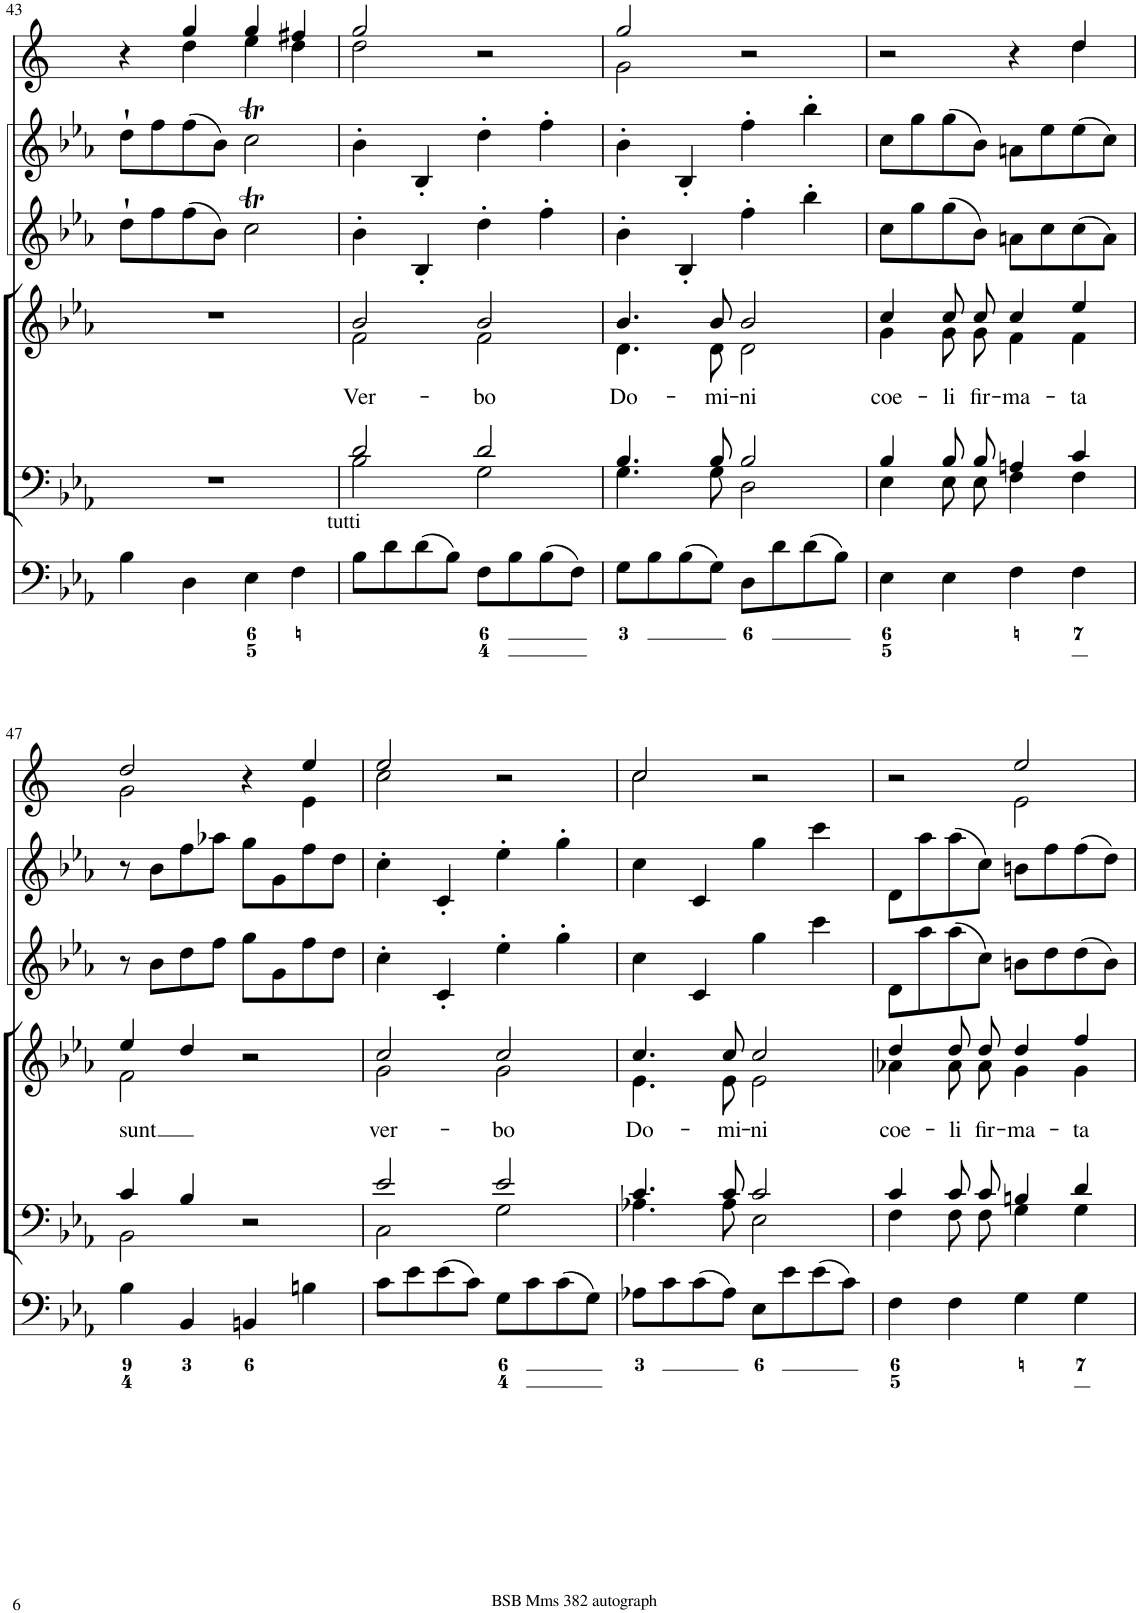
**kern	**kern	**kern	**text	**kern	**kern	**kern
*part6	*part5	*part4	*part4	*part3	*part2	*part1
*staff6	*staff5	*staff4	*staff4	*staff3	*staff2	*staff1
*I"Organ	*I"Voice	*I"Voice	*	*I"Violin	*I"Violini	*I"Corni in Eb
*	*	*	*	*I'Vln	*I'Vln	*
!!LO:PB:g=z
*clefF4	*clefF4	*clefG2	*	*clefG2	*clefG2	*clefG2
*	*	*	*	*	*	*Trd5c9
*k[b-e-a-]	*k[b-e-a-]	*k[b-e-a-]	*	*k[b-e-a-]	*k[b-e-a-]	*k[]
*M2/2	*M2/2	*M2/2	*	*M2/2	*M2/2	*M2/2
*met(c|)	*met(c|)	*met(c|)	*	*met(c|)	*met(c|)	*met(c|)
=43	=43	=43	=43	=43	=43	=43
*	*	*	*	*	*	*^
4B-\	1r	1r	.	8dd`\L	8dd`\L	4r	4ryy
.	.	.	.	8ff\	8ff\	.	.
4D\	.	.	.	(8ff\	(8ff\	4gg/	4dd\
.	.	.	.	8b-\J)	8b-\J)	.	.
4E-\	.	.	.	2ccT\	2ccT\	4gg/	4ee\
4F\	.	.	.	.	.	4ff#X/	4dd\
=44	=44	=44	=44	=44	=44	=44	=44
*	*^	*	*	*	*	*	*
!LO:TX:a:t=tutti	!	!	!	!	!	!	!	!
!	!	!	!	!LO:LY:b	!	!	!	!
*	*	*	*^	*	*	*	*	*
8B-\L	2d/	2B-\	2b-/	2f\	Ver-	4b-'\	4b-'\	2gg/	2dd\
8d\	.	.	.	.	.	.	.	.	.
(8d\	.	.	.	.	.	4B-'/	4B-'/	.	.
8B-\J)	.	.	.	.	.	.	.	.	.
!	!	!	!	!	!LO:LY:b	!	!	!	!
8F\L	2d/	2G\	2b-/	2f\	-bo	4dd'\	4dd'\	2r	2ryy
8B-\	.	.	.	.	.	.	.	.	.
(8B-\	.	.	.	.	.	4ff'\	4ff'\	.	.
8F\J)	.	.	.	.	.	.	.	.	.
=45	=45	=45	=45	=45	=45	=45	=45	=45	=45
!	!	!	!	!	!LO:LY:b	!	!	!	!
8G\L	4.B-/	4.G\	4.b-/	4.d\	Do-	4b-'\	4b-'\	2gg/	2g\
8B-\	.	.	.	.	.	.	.	.	.
(8B-\	.	.	.	.	.	4B-'/	4B-'/	.	.
!	!	!	!	!	!LO:LY:b	!	!	!	!
8G\J)	8B-/	8G\	8b-/	8d\	-mi-	.	.	.	.
!	!	!	!	!	!LO:LY:b	!	!	!	!
8D\L	2B-/	2D\	2b-/	2d\	-ni	4ff'\	4ff'\	2r	2ryy
8d\	.	.	.	.	.	.	.	.	.
(8d\	.	.	.	.	.	4bb-'\	4bb-'\	.	.
8B-\J)	.	.	.	.	.	.	.	.	.
=46	=46	=46	=46	=46	=46	=46	=46	=46	=46
!	!	!	!	!	!LO:LY:b	!	!	!	!
4E-\	4B-/	4E-\	4cc/	4g\	coe-	8cc\L	8cc\L	2r	2.ryy
.	.	.	.	.	.	8gg\	8gg\	.	.
!	!	!	!	!	!LO:LY:b	!	!	!	!
4E-\	8B-/L	8E-\L	8cc/L	8g\L	-li	(8gg\	(8gg\	.	.
!	!	!	!	!	!LO:LY:b	!	!	!	!
.	8B-/J	8E-\J	8cc/J	8g\J	fir-	8b-\J)	8b-\J)	.	.
!	!	!	!	!	!LO:LY:b	!	!	!	!
4F\	4An/	4F\	4cc/	4f\	-ma-	8an\L	8an\L	4r	.
.	.	.	.	.	.	8cc\	8ee-\	.	.
!	!	!	!	!	!LO:LY:b	!	!	!	!
4F\	4c/	4F\	4ee-/	4f\	-ta	(8cc\	(8ee-\	4dd/	4dd\
.	.	.	.	.	.	8a\J)	8cc\J)	.	.
!!LO:LB:g=z	!!
=47	=47	=47	=47	=47	=47	=47	=47	=47	=47
!	!	!	!	!	!LO:LY:b	!	!	!	!
4B-\	4c/	2BB-\	4ee-/	2f\	sunt	8r	8r	2dd/	2g\
.	.	.	.	.	.	8b-\L	8b-\L	.	.
4BB-/	4B-/	.	4dd/	.	.	8dd\	8ff\	.	.
.	.	.	.	.	.	8ff\J	8aa-X\J	.	.
4BBn/	2r	2ryy	2r	2ryy	.	8gg\L	8gg\L	4r	4ryy
.	.	.	.	.	.	8g\	8g\	.	.
4Bn\	.	.	.	.	.	8ff\	8ff\	4ee/	4e\
.	.	.	.	.	.	8dd\J	8dd\J	.	.
=48	=48	=48	=48	=48	=48	=48	=48	=48	=48
!	!	!	!	!	!LO:LY:b	!	!	!	!
8c\L	2e-/	2C\	2cc/	2g\	ver-	4cc'\	4cc'\	2ee/	2cc\
8e-\	.	.	.	.	.	.	.	.	.
(8e-\	.	.	.	.	.	4c'/	4c'/	.	.
8c\J)	.	.	.	.	.	.	.	.	.
!	!	!	!	!	!LO:LY:b	!	!	!	!
8G\L	2e-/	2G\	2cc/	2g\	-bo	4ee-'\	4ee-'\	2r	2ryy
8c\	.	.	.	.	.	.	.	.	.
(8c\	.	.	.	.	.	4gg'\	4gg'\	.	.
8G\J)	.	.	.	.	.	.	.	.	.
=49	=49	=49	=49	=49	=49	=49	=49	=49	=49
!	!	!	!	!	!LO:LY:b	!	!	!	!
8A-X\L	4.c/	4.A-X\	4.cc/	4.e-\	Do-	4cc\	4cc\	2cc/	2cc\
8c\	.	.	.	.	.	.	.	.	.
(8c\	.	.	.	.	.	4c/	4c/	.	.
!	!	!	!	!	!LO:LY:b	!	!	!	!
8A-\J)	8c/	8A-\	8cc/	8e-\	-mi-	.	.	.	.
!	!	!	!	!	!LO:LY:b	!	!	!	!
8E-\L	2c/	2E-\	2cc/	2e-\	-ni	4gg\	4gg\	2r	2ryy
8e-\	.	.	.	.	.	.	.	.	.
(8e-\	.	.	.	.	.	4ccc\	4ccc\	.	.
8c\J)	.	.	.	.	.	.	.	.	.
=50	=50	=50	=50	=50	=50	=50	=50	=50	=50
!	!	!	!	!	!LO:LY:b	!	!	!	!
4F\	4c/	4F\	4dd/	4a-X\	coe-	8d\L	8d\L	2r	2ryy
.	.	.	.	.	.	8aa-\	8aa-\	.	.
!	!	!	!	!	!LO:LY:b	!	!	!	!
4F\	8c/L	8F\L	8dd/L	8a-\L	-li	(8aa-\	(8aa-\	.	.
!	!	!	!	!	!LO:LY:b	!	!	!	!
.	8c/J	8F\J	8dd/J	8a-\J	fir-	8cc\J)	8cc\J)	.	.
!	!	!	!	!	!LO:LY:b	!	!	!	!
4G\	4Bn/	4G\	4dd/	4g\	-ma-	8bn\L	8bn\L	2ee/	2e\
.	.	.	.	.	.	8dd\	8ff\	.	.
!	!	!	!	!	!LO:LY:b	!	!	!	!
4G\	4d/	4G\	4ff/	4g\	-ta	(8dd\	(8ff\	.	.
.	.	.	.	.	.	8b\J)	8dd\J)	.	.
*	*v	*v	*	*	*	*	*	*v	*v
*	*	*v	*v	*	*	*	*
=	=	=	=	=	=	=
*-	*-	*-	*-	*-	*-	*-
